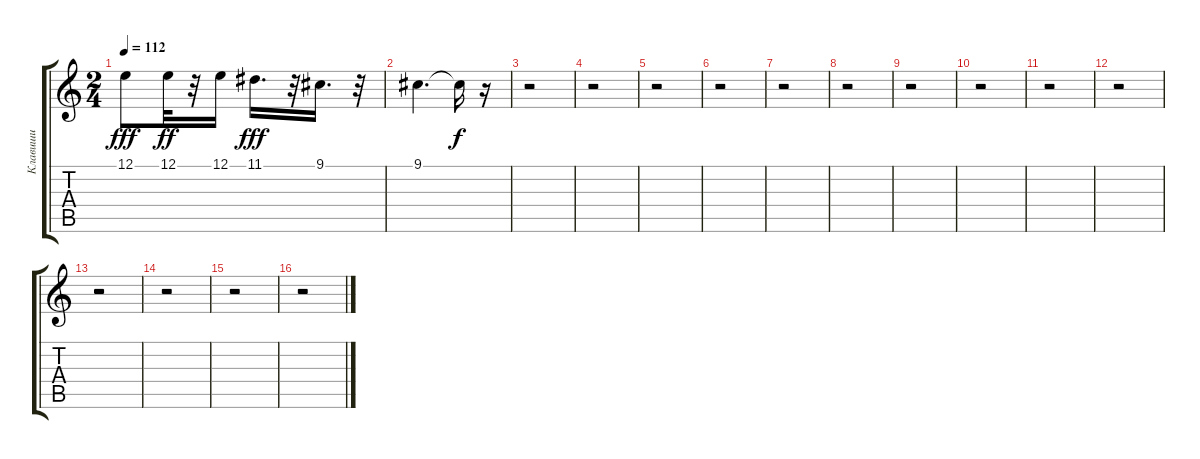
\track ("Клавиши" "Клавиши") {instrument fx5brightness}
\staff {score tabs}
\tuning (E4 B3 G3 D3 A2 E2) {hide}
\ts (2 4)
\tempo 112
\clef g2
\ks c
12.1.8{dy fff} 12.1.32{dy ff} r.32 12.1.16 11.1.16{d dy fff} r.32 9.1.16{d} r.32 |
9.1.4{d} 9.1{t}.16{dy f} r.16 |
r.2 |
r.2 |
r.2 |
r.2 |
r.2 |
r.2 |
r.2 |
r.2 |
r.2 |
r.2 |
r.2 |
r.2 |
r.2 |
r.2
